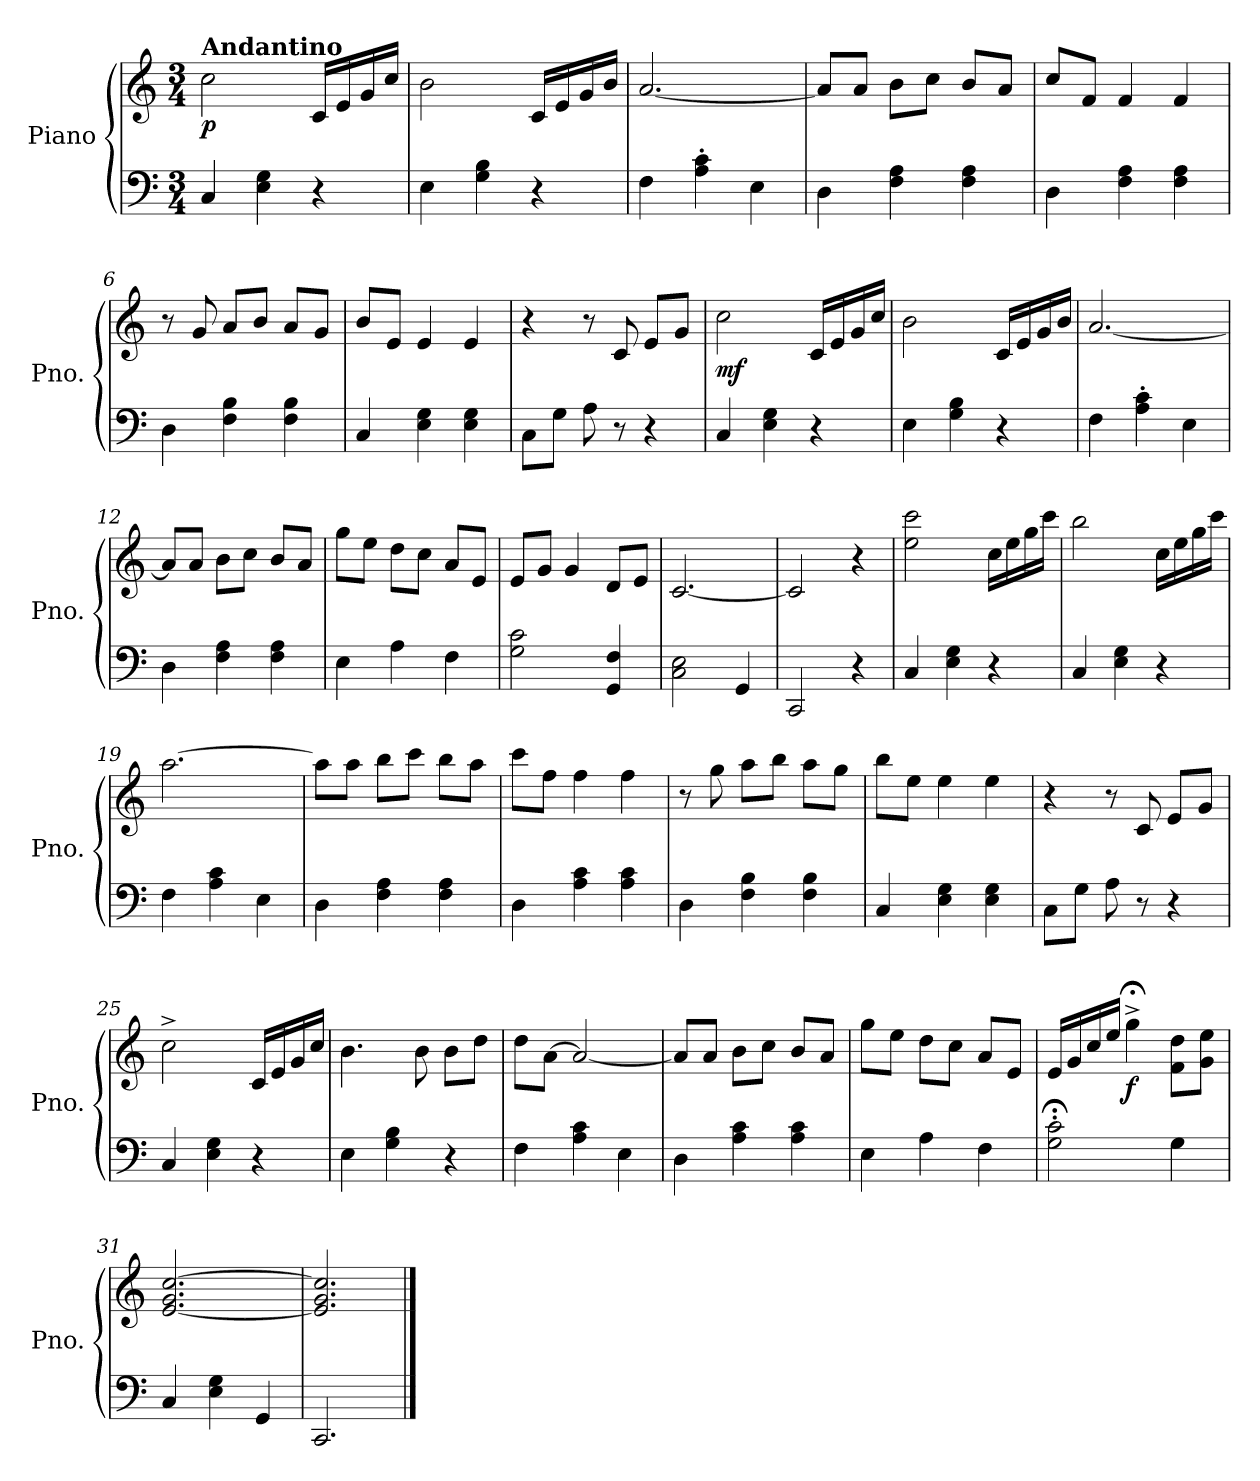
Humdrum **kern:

**kern	**kern	**dynam
*part1	*part1	*part1
*staff2	*staff1	*staff1/2
*I"Piano	*	*
*I'Pno.	*	*
*clefF4	*clefG2	*
*k[]	*k[]	*
*M3/4	*M3/4	*
=1	=1	=1
!	!LO:TX:a:B:t=Andantino	!
!	!	!LO:DY:b
4C/	2cc\	p
4E\ 4G\	.	.
4r	16c/LL	.
.	16e/	.
.	16g/	.
.	16cc/JJ	.
=2	=2	=2
4E\	2b\	.
4G\ 4B\	.	.
4r	16c/LL	.
.	16e/	.
.	16g/	.
.	16b/JJ	.
=3	=3	=3
4F\	[2.a/	.
4A\' 4c\'	.	.
4E\	.	.
=4	=4	=4
4D\	8a/L]	.
.	8a/J	.
4F\ 4A\	8b\L	.
.	8cc\J	.
4F\ 4A\	8b/L	.
.	8a/J	.
=5	=5	=5
4D\	8cc/L	.
.	8f/J	.
4F\ 4A\	4f/	.
4F\ 4A\	4f/	.
=6	=6	=6
4D\	8r	.
.	8g/	.
4F\ 4B\	8a/L	.
.	8b/J	.
4F\ 4B\	8a/L	.
.	8g/J	.
!!LO:LB:g=z
=7	=7	=7
4C/	8b/L	.
.	8e/J	.
4E\ 4G\	4e/	.
4E\ 4G\	4e/	.
=8	=8	=8
8C\L	4r	.
8G\J	.	.
8A\	8r	.
8r	8c/	.
4r	8e/L	.
.	8g/J	.
=9	=9	=9
!	!	!LO:DY:b
4C/	2cc\	mf
4E\ 4G\	.	.
4r	16c/LL	.
.	16e/	.
.	16g/	.
.	16cc/JJ	.
=10	=10	=10
4E\	2b\	.
4G\ 4B\	.	.
4r	16c/LL	.
.	16e/	.
.	16g/	.
.	16b/JJ	.
=11	=11	=11
4F\	[2.a/	.
4A\' 4c\'	.	.
4E\	.	.
=12	=12	=12
4D\	8a/L]	.
.	8a/J	.
4F\ 4A\	8b\L	.
.	8cc\J	.
4F\ 4A\	8b/L	.
.	8a/J	.
=13	=13	=13
4E\	8gg\L	.
.	8ee\J	.
4A\	8dd\L	.
.	8cc\J	.
4F\	8a/L	.
.	8e/J	.
!!LO:LB:g=z
=14	=14	=14
2G\ 2c\	8e/L	.
.	8g/J	.
.	4g/	.
4GG/ 4F/	8d/L	.
.	8e/J	.
=15	=15	=15
2C\ 2E\	[2.c/	.
4GG/	.	.
=16	=16	=16
2CC/	2c/]	.
4r	4r	.
=17	=17	=17
4C/	2ee\ 2ccc\	.
4E\ 4G\	.	.
4r	16cc\LL	.
.	16ee\	.
.	16gg\	.
.	16ccc\JJ	.
=18	=18	=18
4C/	2bb\	.
4E\ 4G\	.	.
4r	16cc\LL	.
.	16ee\	.
.	16gg\	.
.	16ccc\JJ	.
=19	=19	=19
4F\	[2.aa\	.
4A\ 4c\	.	.
4E\	.	.
=20	=20	=20
4D\	8aa\L]	.
.	8aa\J	.
4F\ 4A\	8bb\L	.
.	8ccc\J	.
4F\ 4A\	8bb\L	.
.	8aa\J	.
!!LO:LB:g=z
=21	=21	=21
4D\	8ccc\L	.
.	8ff\J	.
4A\ 4c\	4ff\	.
4A\ 4c\	4ff\	.
=22	=22	=22
4D\	8r	.
.	8gg\	.
4F\ 4B\	8aa\L	.
.	8bb\J	.
4F\ 4B\	8aa\L	.
.	8gg\J	.
=23	=23	=23
4C/	8bb\L	.
.	8ee\J	.
4E\ 4G\	4ee\	.
4E\ 4G\	4ee\	.
=24	=24	=24
8C\L	4r	.
8G\J	.	.
8A\	8r	.
8r	8c/	.
4r	8e/L	.
.	8g/J	.
=25	=25	=25
4C/	2cc^\	.
4E\ 4G\	.	.
4r	16c/LL	.
.	16e/	.
.	16g/	.
.	16cc/JJ	.
=26	=26	=26
4E\	4.b\	.
4G\ 4B\	.	.
.	8b\	.
4r	8b\L	.
.	8dd\J	.
=27	=27	=27
4F\	8dd\L	.
.	[8a\J	.
4A\ 4c\	2a/_	.
4E\	.	.
!!LO:LB:g=z
=28	=28	=28
4D\	8a/L]	.
.	8a/J	.
4A\ 4c\	8b\L	.
.	8cc\J	.
4A\ 4c\	8b/L	.
.	8a/J	.
=29	=29	=29
4E\	8gg\L	.
.	8ee\J	.
4A\	8dd\L	.
.	8cc\J	.
4F\	8a/L	.
.	8e/J	.
=30	=30	=30
2G\;<' 2c\;<'	16e/LL	.
.	16g/	.
.	16cc/	.
.	16ee/JJ	.
!	!	!LO:DY:b
.	4gg;<^\	f
4G\	8f\ 8dd\L	.
.	8g\ 8ee\J	.
=31	=31	=31
4C/	[2.e/ 2.g/ [2.cc/	.
4E\ 4G\	.	.
4GG/	.	.
=32	=32	=32
2.CC/	2.e/] 2.g/ 2.cc/]	.
==	==	==
*-	*-	*-
